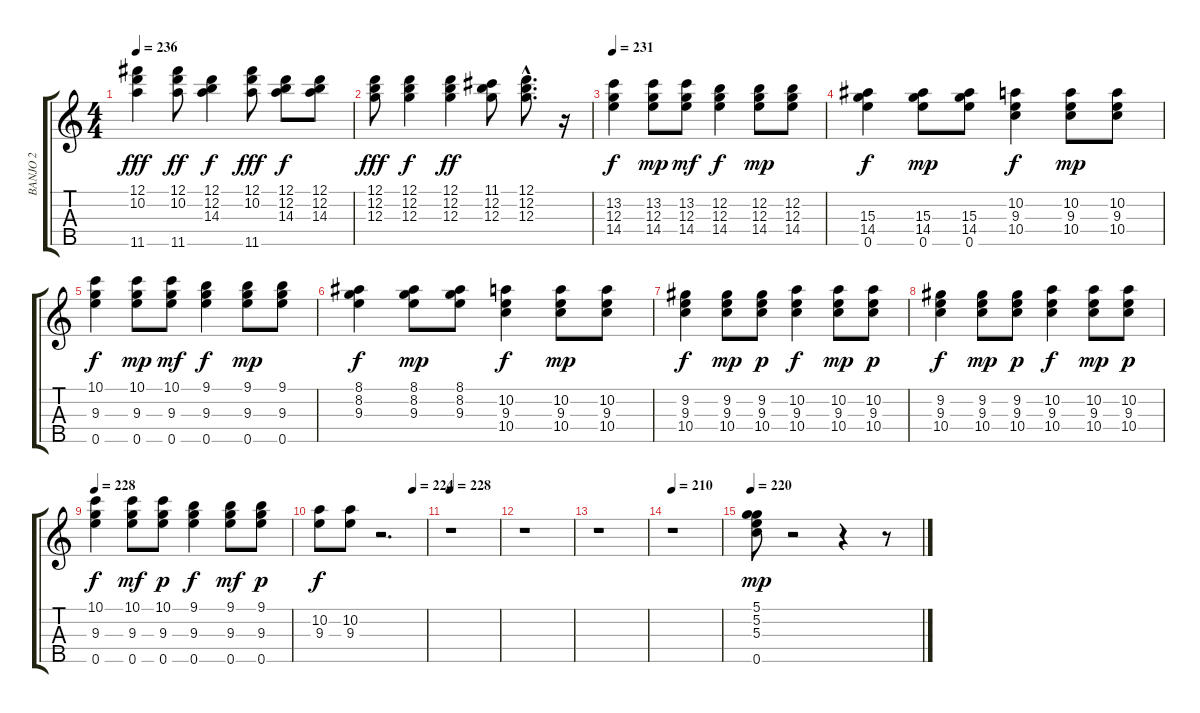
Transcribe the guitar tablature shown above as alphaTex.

\track ("BANJO 2" "BANJO 2") {instrument banjo}
\staff {score tabs}
\tuning (D4 B3 G3 D3 G4) {hide}
\displaytranspose 12
\ts (4 4)
\tempo 236
\clef g2
\ks c
(12.1 10.2 11.5).4{dy fff} (12.1 10.2 11.5).8{dy ff} (12.1 12.2 14.3).4{dy f} (12.1 10.2 11.5).8{dy fff} (12.1 12.2 14.3).8{dy f} (12.1 12.2 14.3).8 |
(12.1 12.2 12.3).8{dy fff} (12.1 12.2 12.3).4{dy f} (12.1 12.2 12.3).4{dy ff} (11.1 12.2 12.3).8 (12.1{hac} 12.2{hac} 12.3{hac}).8{d} r.16 |
\tempo 231
(13.2 12.3 14.4).4{dy f balance 10} (13.2 12.3 14.4).8{dy mp} (13.2 12.3 14.4).8{dy mf} (12.2 12.3 14.4).4{dy f} (12.2 12.3 14.4).8{dy mp} (12.2 12.3 14.4).8 |
(15.3 14.4 0.5).4{dy f} (15.3 14.4 0.5).8{dy mp} (15.3 14.4 0.5).8 (10.2 9.3 10.4).4{dy f} (10.2 9.3 10.4).8{dy mp} (10.2 9.3 10.4).8 |
(10.1 9.3 0.5).4{dy f} (10.1 9.3 0.5).8{dy mp} (10.1 9.3 0.5).8{dy mf} (9.1 9.3 0.5).4{dy f} (9.1 9.3 0.5).8{dy mp} (9.1 9.3 0.5).8 |
(8.1 8.2 9.3).4{dy f} (8.1 8.2 9.3).8{dy mp} (8.1 8.2 9.3).8 (10.2 9.3 10.4).4{dy f} (10.2 9.3 10.4).8{dy mp} (10.2 9.3 10.4).8 |
(9.2 9.3 10.4).4{dy f} (9.2 9.3 10.4).8{dy mp} (9.2 9.3 10.4).8{dy p} (10.2 9.3 10.4).4{dy f} (10.2 9.3 10.4).8{dy mp} (10.2 9.3 10.4).8{dy p} |
(9.2 9.3 10.4).4{dy f} (9.2 9.3 10.4).8{dy mp} (9.2 9.3 10.4).8{dy p} (10.2 9.3 10.4).4{dy f} (10.2 9.3 10.4).8{dy mp} (10.2 9.3 10.4).8{dy p} |
\tempo 228
(10.1 9.3 0.5).4{dy f} (10.1 9.3 0.5).8{dy mf} (10.1 9.3 0.5).8{dy p} (9.1 9.3 0.5).4{dy f} (9.1 9.3 0.5).8{dy mf} (9.1 9.3 0.5).8{dy p} |
\tempo (224 0.875)
(10.2 9.3).8{dy f} (10.2 9.3).8 r.2{d} |
\tempo 228
r.1 |
r.1 |
r.1 |
\tempo 210
r.1 |
\tempo 220
(5.1 5.2 5.3 0.5).8{dy mp balance 6} r.2 r.4 r.8
